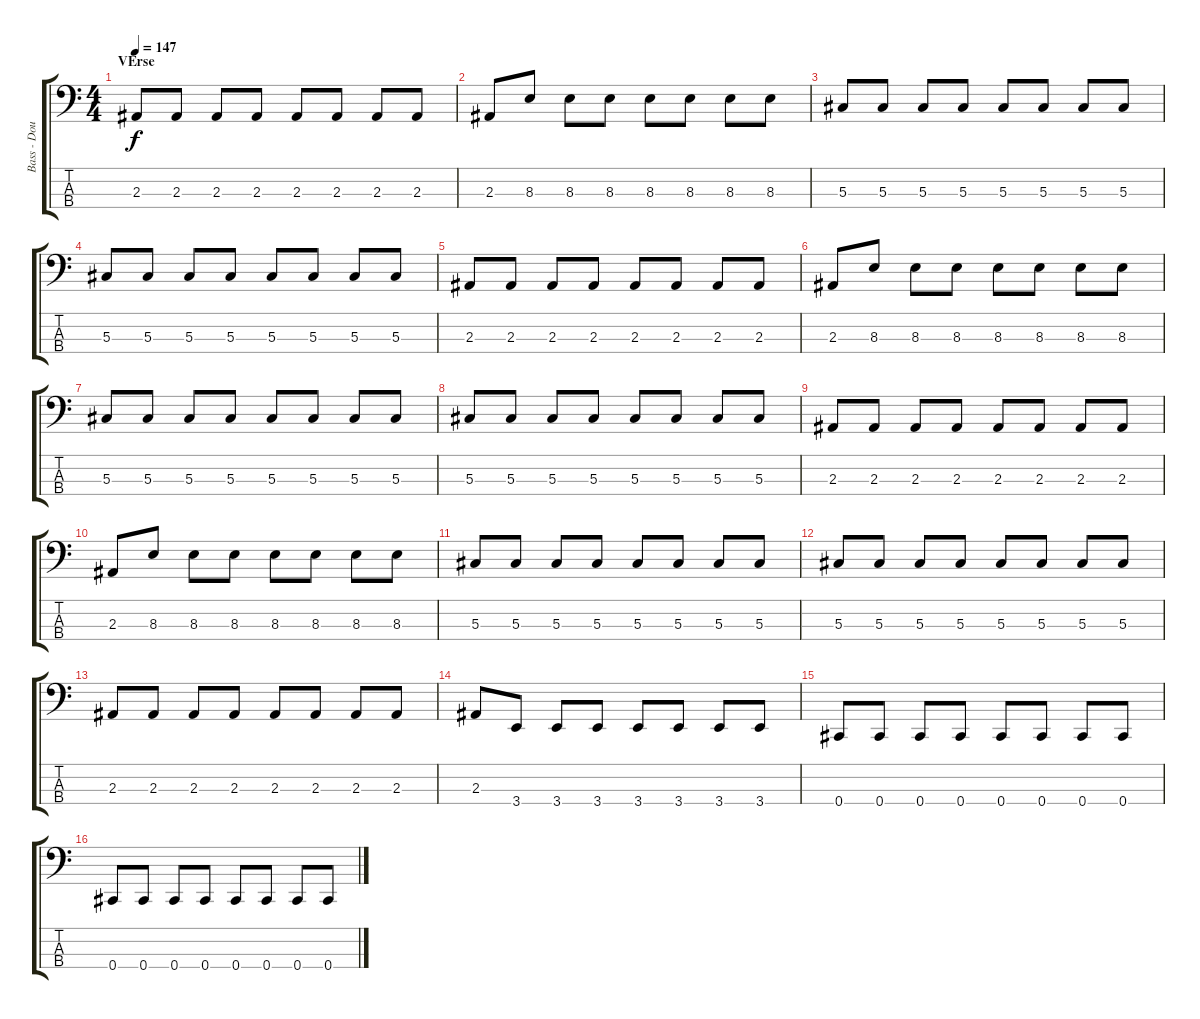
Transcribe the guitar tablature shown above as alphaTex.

\track ("Bass - Douglas Ardito" "Bass - Dou") {instrument electricbasspick}
\staff {score tabs}
\tuning (Gb2 Db2 Ab1 Db1) {hide}
\ts (4 4)
\section ("" "VErse")
\tempo 147
\clef f4
\ks c
2.3.8{dy f} 2.3.8 2.3.8 2.3.8 2.3.8 2.3.8 2.3.8 2.3.8 |
2.3.8 8.3.8 8.3.8 8.3.8 8.3.8 8.3.8 8.3.8 8.3.8 |
5.3.8 5.3.8 5.3.8 5.3.8 5.3.8 5.3.8 5.3.8 5.3.8 |
5.3.8 5.3.8 5.3.8 5.3.8 5.3.8 5.3.8 5.3.8 5.3.8 |
2.3.8 2.3.8 2.3.8 2.3.8 2.3.8 2.3.8 2.3.8 2.3.8 |
2.3.8 8.3.8 8.3.8 8.3.8 8.3.8 8.3.8 8.3.8 8.3.8 |
5.3.8 5.3.8 5.3.8 5.3.8 5.3.8 5.3.8 5.3.8 5.3.8 |
5.3.8 5.3.8 5.3.8 5.3.8 5.3.8 5.3.8 5.3.8 5.3.8 |
2.3.8 2.3.8 2.3.8 2.3.8 2.3.8 2.3.8 2.3.8 2.3.8 |
2.3.8 8.3.8 8.3.8 8.3.8 8.3.8 8.3.8 8.3.8 8.3.8 |
5.3.8 5.3.8 5.3.8 5.3.8 5.3.8 5.3.8 5.3.8 5.3.8 |
5.3.8 5.3.8 5.3.8 5.3.8 5.3.8 5.3.8 5.3.8 5.3.8 |
2.3.8 2.3.8 2.3.8 2.3.8 2.3.8 2.3.8 2.3.8 2.3.8 |
2.3.8 3.4.8 3.4.8 3.4.8 3.4.8 3.4.8 3.4.8 3.4.8 |
0.4.8 0.4.8 0.4.8 0.4.8 0.4.8 0.4.8 0.4.8 0.4.8 |
0.4.8 0.4.8 0.4.8 0.4.8 0.4.8 0.4.8 0.4.8 0.4.8
